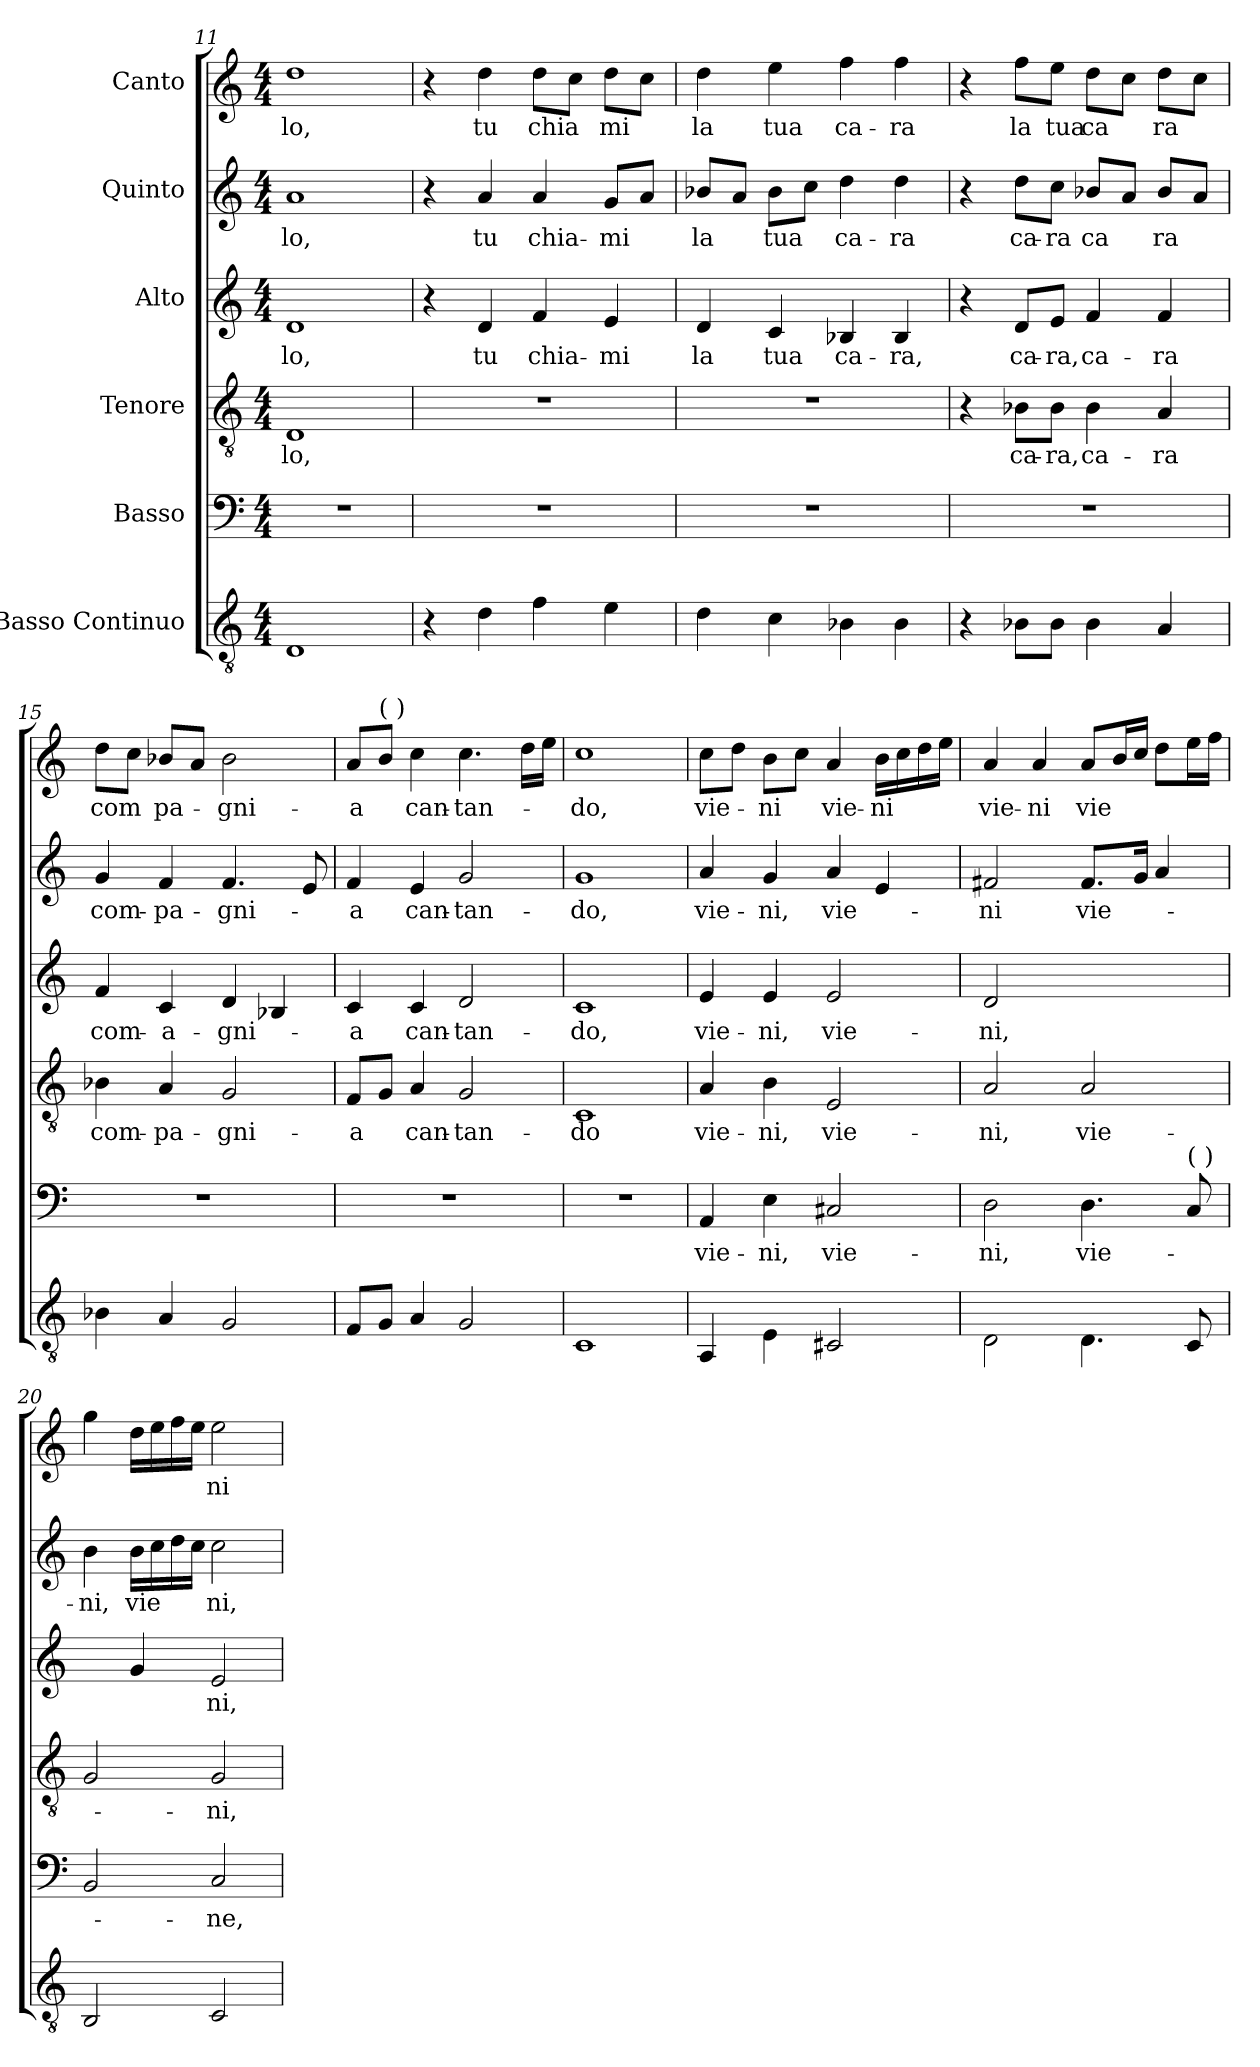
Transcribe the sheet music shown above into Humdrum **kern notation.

**kern	**kern	**text	**kern	**text	**kern	**text	**kern	**text	**kern	**text
*part6	*part5	*part5	*part4	*part4	*part3	*part3	*part2	*part2	*part1	*part1
*staff6	*staff5	*staff5	*staff4	*staff4	*staff3	*staff3	*staff2	*staff2	*staff1	*staff1
*I"Basso Continuo	*I"Basso	*	*I"Tenore	*	*I"Alto	*	*I"Quinto	*	*I"Canto	*
*clefGv2	*clefF4	*	*clefGv2	*	*clefG2	*	*clefG2	*	*clefG2	*
*k[]	*k[]	*	*k[]	*	*k[]	*	*k[]	*	*k[]	*
*M4/4	*M4/4	*	*M4/4	*	*M4/4	*	*M4/4	*	*M4/4	*
=11	=11	=11	=11	=11	=11	=11	=11	=11	=11	=11
!	!	!	!	!LO:LY:b	!	!LO:LY:b	!	!LO:LY:b	!	!LO:LY:b
1D	1r	.	1D	-lo,	1d	-lo,	1a	lo,	1dd	lo,
!!LO:LB:g=z
=12	=12	=12	=12	=12	=12	=12	=12	=12	=12	=12
4r	1r	.	1r	.	4r	.	4r	.	4r	.
!	!	!	!	!	!	!LO:LY:b	!	!LO:LY:b	!	!LO:LY:b
4d\	.	.	.	.	4d/	tu	4a/	tu	4dd\	tu
!	!	!	!	!	!	!LO:LY:b	!	!LO:LY:b	!	!LO:LY:b
4f\	.	.	.	.	4f/	chia-	4a/	chia-	8dd\L	chia
.	.	.	.	.	.	.	.	.	8cc\J	.
!	!	!	!	!	!	!LO:LY:b	!	!LO:LY:b	!	!LO:LY:b
4e\	.	.	.	.	4e/	-mi	8g/L	-mi	8dd\L	mi
.	.	.	.	.	.	.	8a/J	.	8cc\J	.
=13	=13	=13	=13	=13	=13	=13	=13	=13	=13	=13
!	!	!	!	!	!	!LO:LY:b	!	!LO:LY:b	!	!LO:LY:b
4d\	1r	.	1r	.	4d/	la	8b-X/L	la	4dd\	la
.	.	.	.	.	.	.	8a/J	.	.	.
!	!	!	!	!	!	!LO:LY:b	!	!LO:LY:b	!	!LO:LY:b
4c\	.	.	.	.	4c/	tua	8b-i\L	tua	4ee\	tua
.	.	.	.	.	.	.	8cc\J	.	.	.
!	!	!	!	!	!	!LO:LY:b	!	!LO:LY:b	!	!LO:LY:b
4B-X\	.	.	.	.	4B-X/	ca-	4dd\	ca-	4ff\	ca-
!	!	!	!	!	!	!LO:LY:b	!	!LO:LY:b	!	!LO:LY:b
4B-\	.	.	.	.	4B-/	-ra,	4dd\	-ra	4ff\	-ra
=14	=14	=14	=14	=14	=14	=14	=14	=14	=14	=14
4r	1r	.	4r	.	4r	.	4r	.	4r	.
!	!	!	!	!LO:LY:b	!	!LO:LY:b	!	!LO:LY:b	!	!LO:LY:b
8B-X\L	.	.	8B-X\L	ca-	8d/L	ca-	8dd\L	ca-	8ff\L	la
!	!	!	!	!LO:LY:b	!	!LO:LY:b	!	!LO:LY:b	!	!LO:LY:b
8B-\J	.	.	8B-\J	-ra,	8e/J	-ra,	8cc\J	-ra	8ee\J	tua
!	!	!	!	!LO:LY:b	!	!LO:LY:b	!	!LO:LY:b	!	!LO:LY:b
4B-\	.	.	4B-i\	ca-	4f/	ca-	8b-X/L	ca	8dd\L	ca
.	.	.	.	.	.	.	8a/J	.	8cc\J	.
!	!	!	!	!LO:LY:b	!	!LO:LY:b	!	!LO:LY:b	!	!LO:LY:b
4A/	.	.	4A/	-ra	4f/	-ra	8b-/L	ra	8dd\L	ra
.	.	.	.	.	.	.	8a/J	.	8cc\J	.
=15	=15	=15	=15	=15	=15	=15	=15	=15	=15	=15
!	!	!	!	!LO:LY:b	!	!LO:LY:b	!	!LO:LY:b	!	!LO:LY:b
4B-X\	1r	.	4B-X\	com-	4f/	com-	4g/	com-	8dd\L	com
.	.	.	.	.	.	.	.	.	8cc\J	.
!	!	!	!	!LO:LY:b	!	!LO:LY:b	!	!LO:LY:b	!	!LO:LY:b
4A/	.	.	4A/	-pa-	4c/	-a-	4f/	-pa-	8b-X/L	pa-
.	.	.	.	.	.	.	.	.	8a/J	.
!	!	!	!	!LO:LY:b	!	!LO:LY:b	!	!LO:LY:b	!	!LO:LY:b
2G/	.	.	2G/	-gni-	4d/	-gni-	4.f/	-gni-	2b-i\	-gni-
.	.	.	.	.	4B-X/	.	.	.	.	.
.	.	.	.	.	.	.	8e/	.	.	.
=16	=16	=16	=16	=16	=16	=16	=16	=16	=16	=16
!	!	!	!	!LO:LY:b	!	!LO:LY:b	!	!LO:LY:b	!	!LO:LY:b
8F/L	1r	.	8F/L	-a	4c/	-a	4f/	-a	8a/L	-a
!	!	!	!	!	!	!	!	!	!LO:TX:a:t=(  )	!
8G/J	.	.	8G/J	.	.	.	.	.	8b/J	.
!	!	!	!	!LO:LY:b	!	!LO:LY:b	!	!LO:LY:b	!	!LO:LY:b
4A/	.	.	4A/	can-	4c/	can-	4e/	can-	4cc\	can-
!	!	!	!	!LO:LY:b	!	!LO:LY:b	!	!LO:LY:b	!	!LO:LY:b
2G/	.	.	2G/	-tan-	2d/	-tan-	2g/	-tan-	4.cc\	-tan-
.	.	.	.	.	.	.	.	.	16dd\LL	.
.	.	.	.	.	.	.	.	.	16ee\JJ	.
=17	=17	=17	=17	=17	=17	=17	=17	=17	=17	=17
!	!	!	!	!LO:LY:b	!	!LO:LY:b	!	!LO:LY:b	!	!LO:LY:b
1C	1r	.	1C	-do	1c	-do,	1g	-do,	1cc	-do,
!!LO:PB:g=z
=18	=18	=18	=18	=18	=18	=18	=18	=18	=18	=18
!	!	!LO:LY:b	!	!LO:LY:b	!	!LO:LY:b	!	!LO:LY:b	!	!LO:LY:b
4AA/	4AA/	vie-	4A/	vie-	4e/	vie-	4a/	vie-	8cc\L	vie-
.	.	.	.	.	.	.	.	.	8dd\J	.
!	!	!LO:LY:b	!	!LO:LY:b	!	!LO:LY:b	!	!LO:LY:b	!	!LO:LY:b
4E\	4E\	-ni,	4B\	-ni,	4e/	-ni,	4g/	-ni,	8b\L	-ni
.	.	.	.	.	.	.	.	.	8cc\J	.
!	!	!LO:LY:b	!	!LO:LY:b	!	!LO:LY:b	!	!LO:LY:b	!	!LO:LY:b
2C#X/	2C#X/	vie-	2E/	vie-	2e/	vie-	4a/	vie-	4a/	vie-
!	!	!	!	!	!	!	!	!	!	!LO:LY:b
.	.	.	.	.	.	.	4e/	.	16b\LL	-ni
.	.	.	.	.	.	.	.	.	16cc\	.
.	.	.	.	.	.	.	.	.	16dd\	.
.	.	.	.	.	.	.	.	.	16ee\JJ	.
=19	=19	=19	=19	=19	=19	=19	=19	=19	=19	=19
!	!	!LO:LY:b	!	!LO:LY:b	!	!LO:LY:b	!	!LO:LY:b	!	!LO:LY:b
2D\	2D\	-ni,	2A/	-ni,	2d/	-ni,	2f#X/	-ni	4a/	vie-
!	!	!	!	!	!	!	!	!	!	!LO:LY:b
.	.	.	.	.	.	.	.	.	4a/	-ni
!	!	!LO:LY:b	!	!LO:LY:b	!	!LO:LY:b	!	!LO:LY:b	!	!LO:LY:b
4.D\	4.D\	vie-	2A/	vie-	[2d/yy	vie-	8.f#i/L	vie-	8a/L	vie
.	.	.	.	.	.	.	.	.	16b/L	.
.	.	.	.	.	.	.	16g/Jk	.	16cc/JJ	.
.	.	.	.	.	.	.	4a/	.	8dd\L	.
!	!LO:TX:a:t=(  )	!	!	!	!	!	!	!	!	!
8C/	8C/	.	.	.	.	.	.	.	16ee\L	.
.	.	.	.	.	.	.	.	.	16ff\JJ	.
=20	=20	=20	=20	=20	=20	=20	=20	=20	=20	=20
!	!	!	!	!	!	!	!	!LO:LY:b	!	!
2BB/	2BB/	.	2G/	.	4d/yy]	.	4b\	-ni,	4gg\	.
!	!	!	!	!	!	!	!	!LO:LY:b	!	!
.	.	.	.	.	4g/	.	16b\LL	vie	16dd\LL	.
.	.	.	.	.	.	.	16cc\	.	16ee\	.
.	.	.	.	.	.	.	16dd\	.	16ff\	.
.	.	.	.	.	.	.	16cc\JJ	.	16ee\JJ	.
!	!	!LO:LY:b	!	!LO:LY:b	!	!LO:LY:b	!	!LO:LY:b	!	!LO:LY:b
2C/	2C/	-ne,	2G/	-ni,	2e/	-ni,	2cc\	ni,	2ee\	ni
=	=	=	=	=	=	=	=	=	=	=
*-	*-	*-	*-	*-	*-	*-	*-	*-	*-	*-
